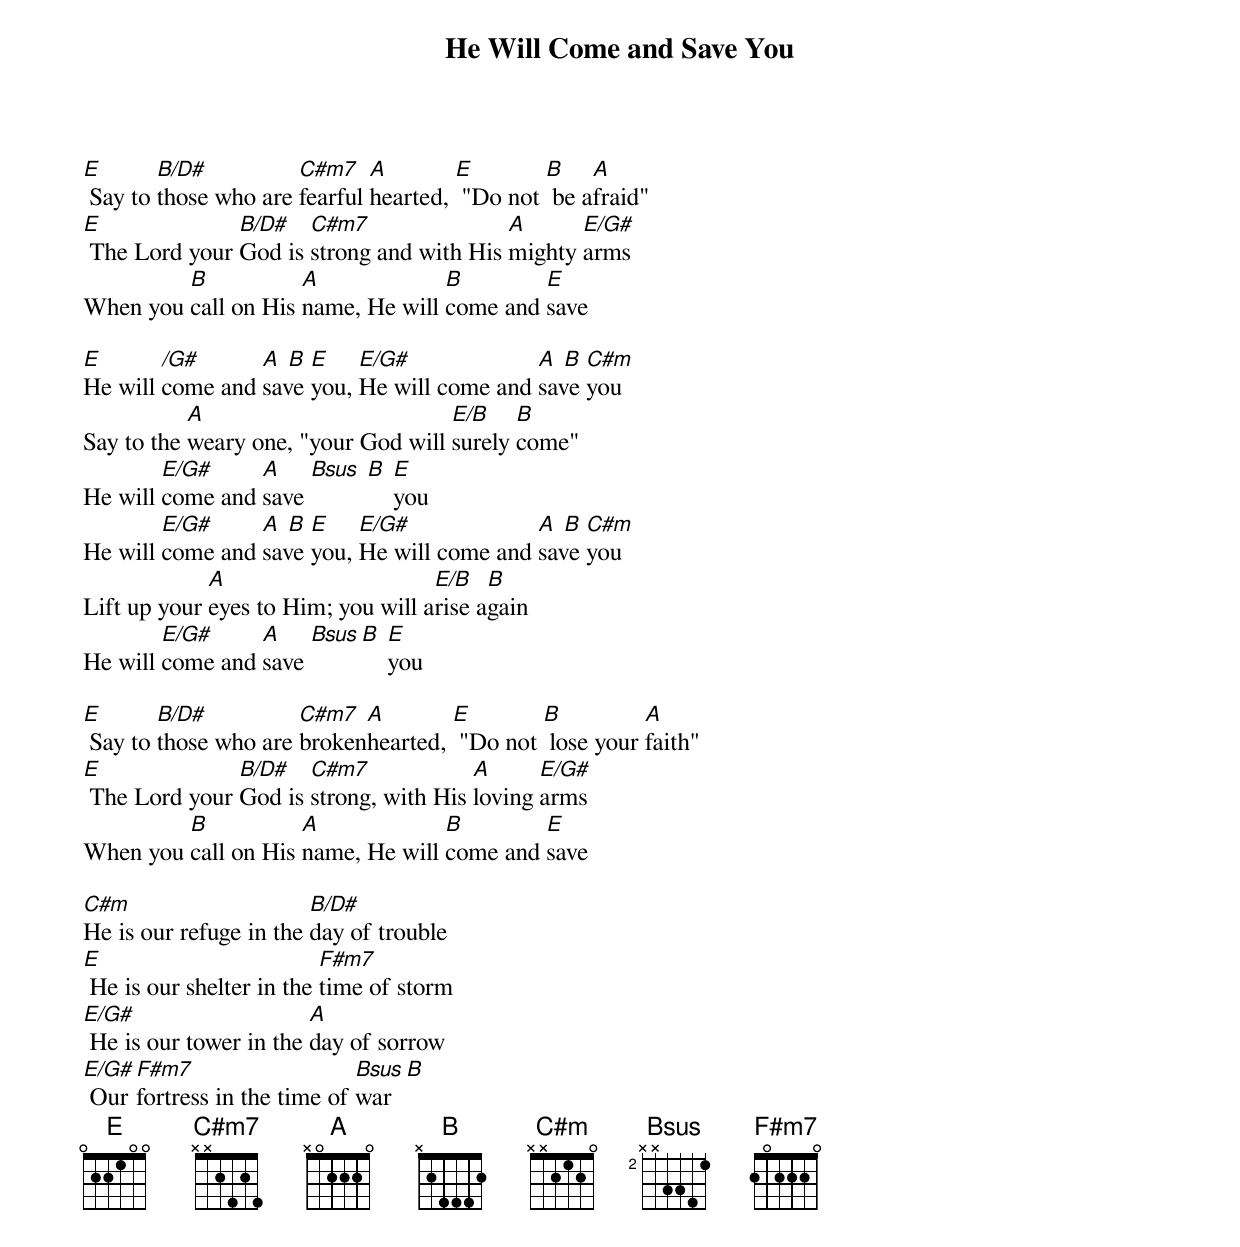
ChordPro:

{title: He Will Come and Save You}
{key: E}
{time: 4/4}
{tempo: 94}
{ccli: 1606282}
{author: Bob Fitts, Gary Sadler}
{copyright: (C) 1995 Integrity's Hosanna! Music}

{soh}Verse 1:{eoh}
[E] Say to [B/D#]those who are [C#m7]fearful [A]hearted, [E] "Do not [B] be a[A]fraid"
[E] The Lord your [B/D#]God is [C#m7]strong and with His [A]mighty [E/G#]arms
When you [B]call on His [A]name, He will [B]come and [E]save

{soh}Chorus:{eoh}
[E]He will [/G#]come and [A  B]save [E]you, [E/G#]He will come and [A  B]save [C#m]you
Say to the [A]weary one, "your God will [E/B]surely [B]come"
He will [E/G#]come and [A]save [Bsus  B] [E]you
He will [E/G#]come and [A  B]save [E]you, [E/G#]He will come and [A  B]save [C#m]you
Lift up your [A]eyes to Him; you will a[E/B]rise a[B]gain
He will [E/G#]come and [A]save [Bsus][B] [E]you

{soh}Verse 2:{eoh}
[E] Say to [B/D#]those who are [C#m7]broken[A]hearted, [E] "Do not [B] lose your [A]faith"
[E] The Lord your [B/D#]God is [C#m7]strong, with His [A]loving [E/G#]arms
When you [B]call on His [A]name, He will [B]come and [E]save

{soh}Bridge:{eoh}
[C#m]He is our refuge in the [B/D#]day of trouble
[E] He is our shelter in the [F#m7]time of storm
[E/G#] He is our tower in the [A]day of sorrow
[E/G#] Our [F#m7]fortress in the time of [Bsus]war [B]
